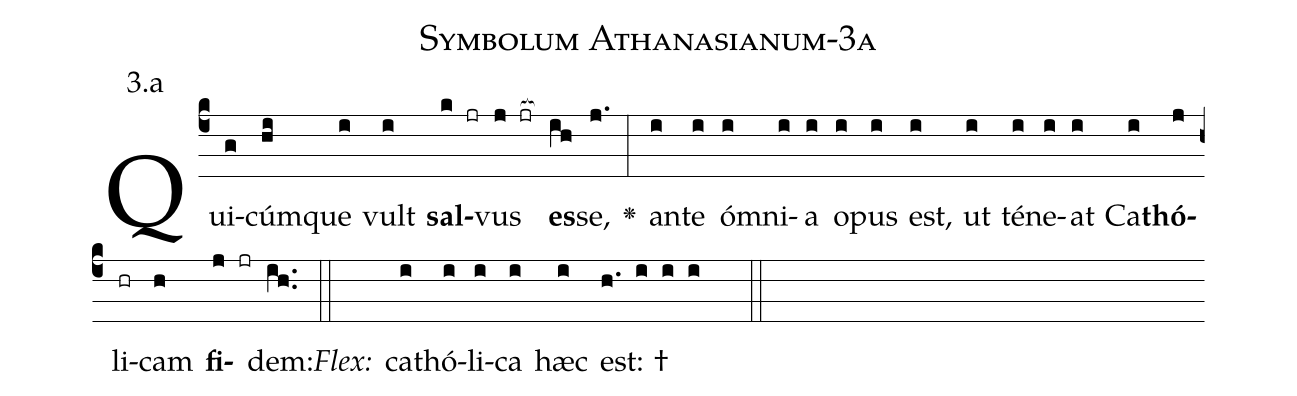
name: Symbolum Athanasianum-3a;
annotation: 3.a;
%%
(c4)Qui(g)cúm(hi)que(i) vult(i) <b>sal</b>(k jr)vus(j jr[ocb:1{]) <b>es</b>(ih[ocb:0}])se,(j.) <v>\greheightstar</v>(:) an(i)te(i) óm(i)ni(i)a(i) o(i)pus(i) est,(i) ut(i) té(i)ne(i)at(i) Ca(i)<b>thó</b>(j)li(hr)cam(h) <b>fi</b>(j jr)dem:(ih..) (::)
<i>Flex:</i>()  ca(i)thó(i)li(i)ca(i) hæc(i) est: †(h. i i i  ::)

%E(i) u(i) o(j) u(h) a(j) e.(ih..) (::)
